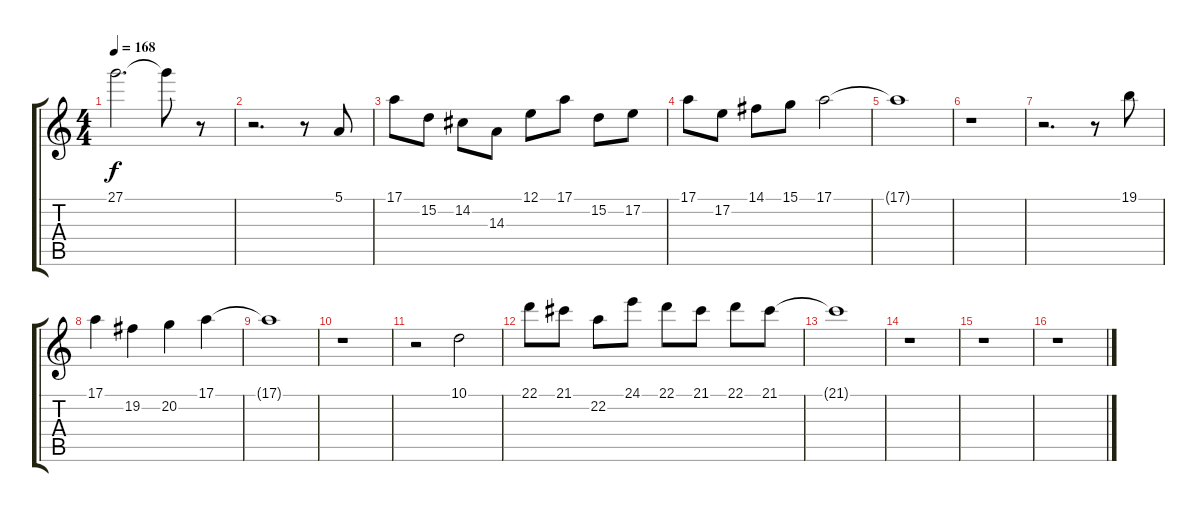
\track "" {instrument vibraphone}
\staff {score tabs}
\tuning (E4 B3 G3 D3 A2 E2) {hide}
\ts (4 4)
\tempo 168
\clef g2
\ks c
27.1{t}.2{d dy f} 27.1{t}.8 r.8 |
r.2{d} r.8 5.1.8 |
17.1.8 15.2.8 14.2.8 14.3.8 12.1.8 17.1.8 15.2.8 17.2.8 |
17.1.8 17.2.8 14.1.8 15.1.8 17.1.2 |
17.1{t}.1 |
r.1 |
r.2{d} r.8 19.1.8 |
17.1.4 19.2.4 20.2.4 17.1.4 |
17.1{t}.1 |
r.1 |
r.2 10.1.2 |
22.1.8 21.1.8 22.2.8 24.1.8 22.1.8 21.1.8 22.1.8 21.1.8 |
21.1{t}.1 |
r.1 |
r.1 |
r.1
